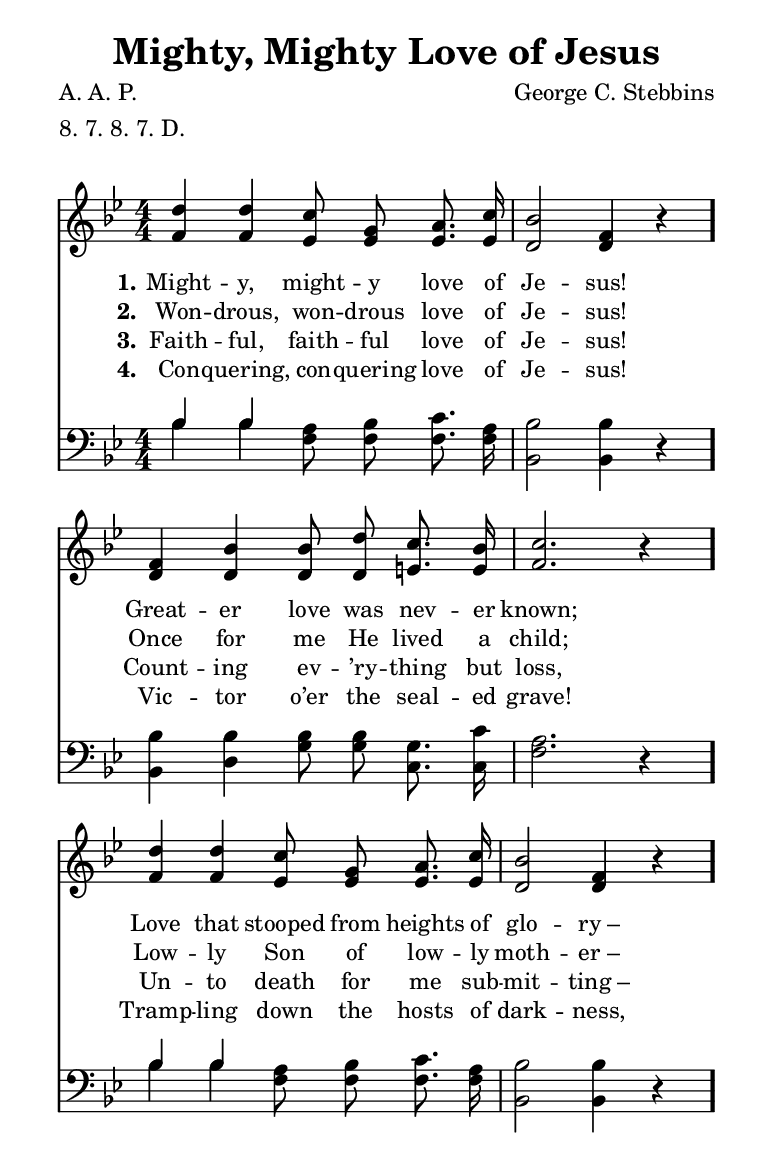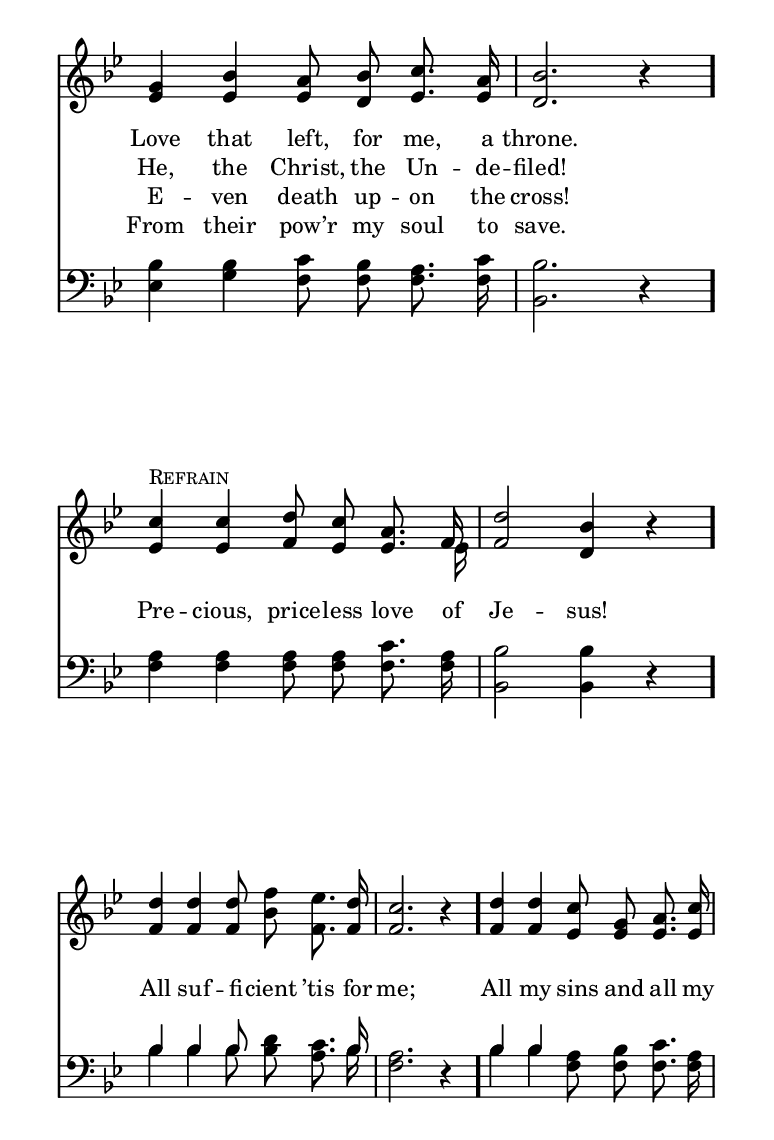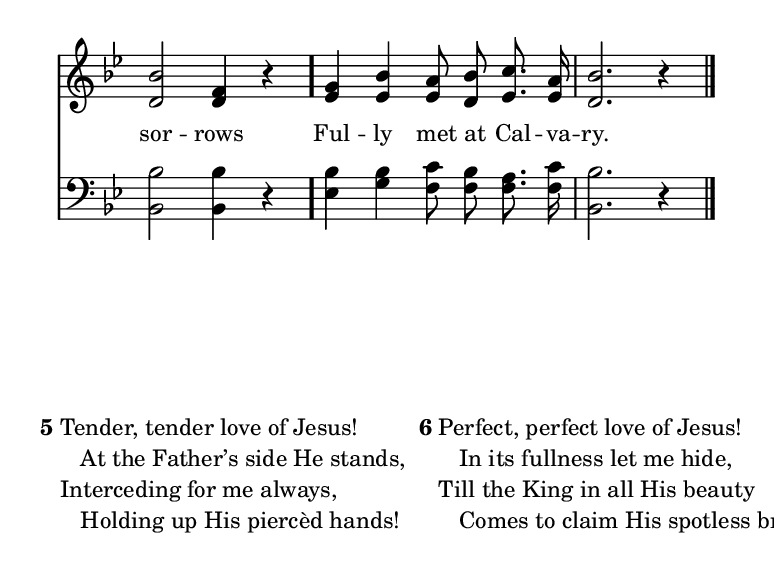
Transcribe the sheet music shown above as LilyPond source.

\include "common/global.ily"
\paper {
  \include "common/paper.ily"
}

\header{
  %gospel
  hymnnumber = "240"
  title = "Mighty, Mighty Love of Jesus"
  tunename = ""
  meter = "8. 7. 8. 7. D."
  poet = "A. A. P."
  composer = "George C. Stebbins"
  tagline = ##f
}

global = {
  \include "common/overrides.ily"
  \override Staff.TimeSignature.style = #'numbered
  \time 4/4
  \override Score.MetronomeMark.transparent = ##t % hide all fermata changes too
  \tempo 4=80
  \key bes \major
  \autoBeamOff
}

patternA = { c4 c c8 c c8. c16 | c2 c4 c4 }
patternB = { c4 c c8 c c8. c16 | c2. c4 }

notesSoprano = {
\global
\relative c'' {

  \changePitch \patternA { d d c g a c | bes f r }
  \changePitch \patternB { f bes bes d c bes | c r }
  \changePitch \patternA { d d c g a c | bes f r }
  \changePitch \patternB { g bes a bes c a | bes r }
  \eogbreak

  << s^\markup { \small \caps "Refrain" }
  \changePitch \patternA { c c d c a f | d' bes r } >>
  \changePitch \patternB { d d d f ees d | c r }
  \changePitch \patternA { d d c g a c | bes f r }
  \changePitch \patternB { g bes a bes c a | bes r }

  \bar "|."

}
}

notesAlto = {
\global
\relative e' {

  \changePitch \patternA { f f ees ees ees ees | d d r }
  \changePitch \patternB { d d d d e e | f r }
  \changePitch \patternA { f f ees ees ees ees | d d r }
  \changePitch \patternB { ees ees ees d ees ees | d r }

  \changePitch \patternA { ees ees f ees ees ees | f d r }
  \changePitch \patternB { f f f bes f f | f r }
  \changePitch \patternA { f f ees ees ees ees | d d r }
  \changePitch \patternB { ees ees ees d ees ees | d r }

}
}

notesTenor = {
\global
\relative a {

  \changePitch \patternA { bes bes a bes c a | bes bes r }
  \changePitch \patternB { bes bes bes bes g c | a r }
  \changePitch \patternA { bes bes a bes c a | bes bes r }
  \changePitch \patternB { bes bes c bes a c | bes r }

  \changePitch \patternA { a a a a c a | bes bes r }
  \changePitch \patternB { bes bes bes d c bes | a r }
  \changePitch \patternA { bes bes a bes c a | bes bes r }
  \changePitch \patternB { bes bes c bes a c | bes r }

}
}

notesBass = {
\global
\relative f {

  \changePitch \patternA { bes bes f f f f | bes, bes r }
  \changePitch \patternB { bes d g g c, c | f r }
  \changePitch \patternA { bes bes f f f f | bes, bes r }
  \changePitch \patternB { ees g f f f f | bes, r }

  \changePitch \patternA { f' f f f f f | bes, bes r }
  \changePitch \patternB { bes' bes bes bes a bes | f r }
  \changePitch \patternA { bes bes f f f f | bes, bes r }
  \changePitch \patternB { ees g f f f f | bes, r }

}
}

Refrain = \lyricmode {

Pre -- cious, price -- less love of Je -- sus! \bar "."
All suf -- fi -- cient ’tis for me; \bar "."
All my sins and all my sor -- rows \bar "."
Ful -- ly met at Cal -- va -- ry. \bar "."

}

wordsA = \lyricmode {
\set stanza = "1."

Might -- y, might -- y love of Je -- sus! \bar "."
Great -- er love was nev -- er known; \bar "."
Love that stooped from heights of glo -- ry_– \bar "."
Love that left, for me, a throne. \bar "." % blue book oddly removes comma after `left`

}

wordsB = \lyricmode {
\set stanza = "2."

Won -- drous, won -- drous love of Je -- sus!
Once for me He lived a child;
Low -- ly Son of low -- ly moth -- er_–
He, the Christ, the Un -- de -- filed!

\Refrain

}

wordsC = \lyricmode {
\set stanza = "3."

Faith -- ful, faith -- ful love of Je -- sus!
Count -- ing ev -- ’ry -- thing but loss,
Un -- to death for me sub -- mit -- ting_–
E -- ven death up -- on the cross!

}

wordsD = \lyricmode {
\set stanza = "4."

Con -- quering, con -- quering love of Je -- sus!
Vic -- tor o’er the seal -- ed grave!
Tramp -- ling down the hosts of dark -- ness,
From their pow’r my soul to save.

}

wordsE = \markuplist {

\line { Tender, tender love of Jesus! }
\line { { \hspace #2 } At the Father’s side He stands, }
\line { Interceding for me always, }
\line { { \hspace #2 } Holding up His piercèd hands! }

}

wordsF = \markuplist {

\line { Perfect, perfect love of Jesus! }
\line { { \hspace #2 } In its fullness let me hide, }
\line { Till the King in all His beauty }
\line { { \hspace #2 } Comes to claim His spotless bride. }

}

\score {
  \context ChoirStaff <<
    \context Staff = upper <<
      \set Staff.autoBeaming = ##f
      \set ChoirStaff.systemStartDelimiter = #'SystemStartBar
      \set ChoirStaff.printPartCombineTexts = ##f
      \partcombine #'(2 . 11) \notesSoprano \notesAlto
      \context NullVoice = sopranos { \voiceOne << \notesSoprano >> }
      \context Lyrics = one   \lyricsto sopranos \wordsA
      \context Lyrics = two   \lyricsto sopranos \wordsB
      \context Lyrics = three \lyricsto sopranos \wordsC
      \context Lyrics = four  \lyricsto sopranos \wordsD
    >>
    \context Staff = men <<
      \set Staff.autoBeaming = ##f
      \clef bass
      \set ChoirStaff.printPartCombineTexts = ##f
      \partcombine #'(2 . 11) \notesTenor \notesBass
    >>
  >>
  \layout {
    \include "common/layout.ily"
  }
  #(cond ((ly:get-option 'eog-midi-permitted) #{ \midi{
    \include "common/midi.ily"
  } #}))
}

\noPageBreak

\markup { \fill-line {
  \hspace #0.1
  \line{ \bold 5 \column { \wordsE } }
  \hspace #0.1
  \line{ \bold 6 \column { \wordsF } }
  \hspace #0.1
} }

\version "2.19.49"  % necessary for upgrading to future LilyPond versions.

% vi:set et ts=2 sw=2 ai nocindent syntax=lilypond:
